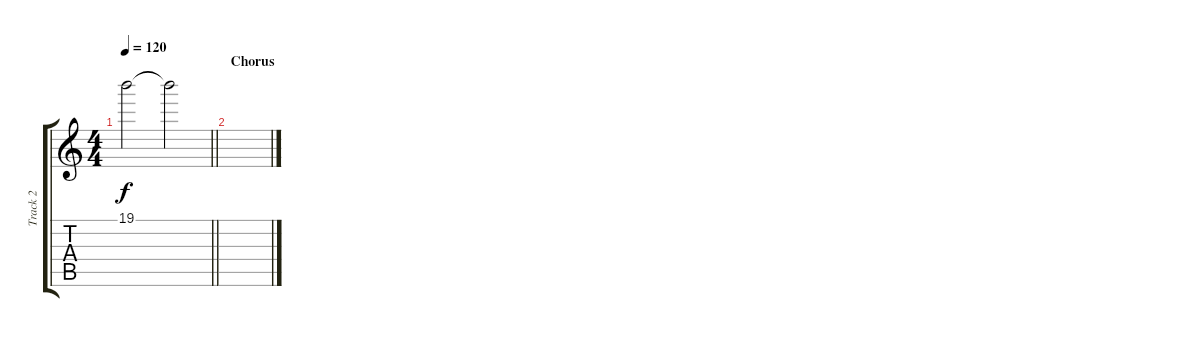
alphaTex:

\track ("Track 2" "Track 2") {instrument distortionguitar}
\staff {score tabs}
\tuning (E4 B3 G3 D3 A2 D2) {hide}
\ts (4 4)
\tempo 120
\clef g2
\barLineRight lightlight
\ks c
19.1{t}.2{dy f} 19.1{t}.2 |
\section ("" "Chorus")
